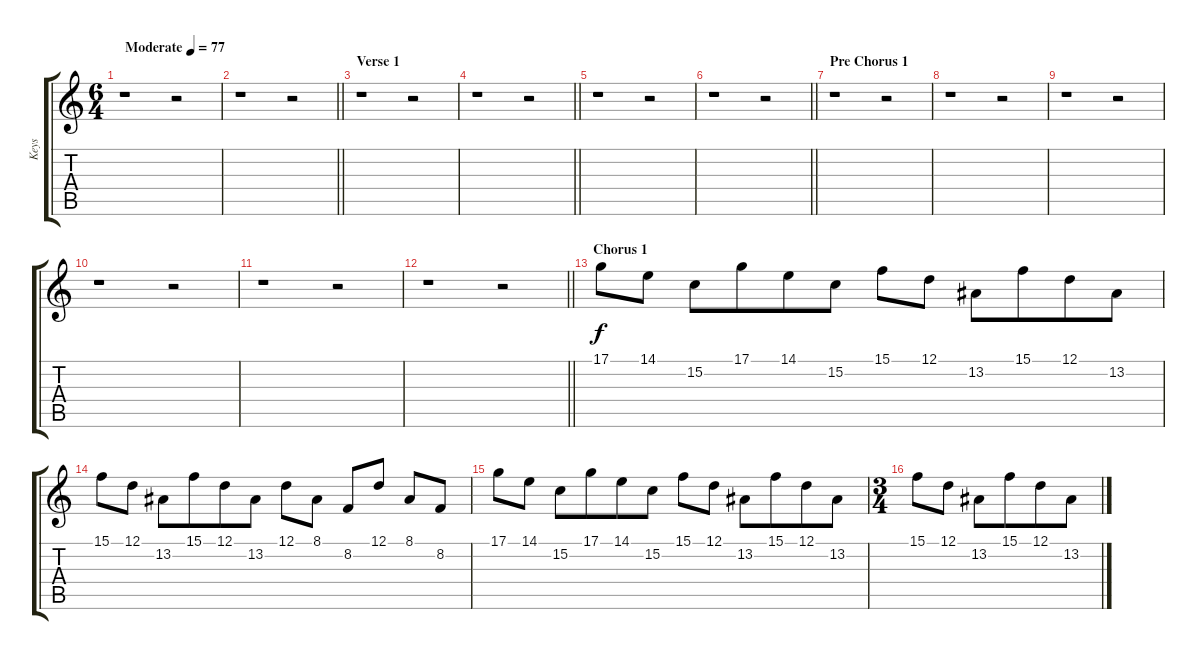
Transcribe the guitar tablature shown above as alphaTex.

\track ("Keys" "Keys") {instrument electricpiano1 bank 10}
\staff {score tabs}
\tuning (D4 A3 G3 D3 A2 D2) {hide}
\ts (6 4)
\tempo (77 "Moderate")
\clef g2
\ks c
r.1{dy f instrument electricpiano1} r.2 |
\barLineRight lightlight
r.1 r.2 |
\section ("" "Verse 1")
r.1 r.2 |
\barLineRight lightlight
r.1{beam merge} r.2 |
r.1 r.2 |
\barLineRight lightlight
r.1{beam merge} r.2 |
\section ("" "Pre Chorus 1")
r.1 r.2 |
r.1{beam merge} r.2 |
r.1 r.2 |
r.1 r.2 |
r.1 r.2 |
\barLineRight lightlight
r.1{beam merge} r.2 |
\section ("" "Chorus 1")
17.1.8{beam merge} 14.1.8 15.2.8 17.1.8{beam merge} 14.1.8 15.2.8 15.1.8 12.1.8 13.2.8{beam merge} 15.1.8{beam merge} 12.1.8{beam merge} 13.2.8 |
15.1.8 12.1.8 13.2.8{beam merge} 15.1.8{beam merge} 12.1.8{beam merge} 13.2.8 12.1.8 8.1.8 8.2.8 12.1.8 8.1.8 8.2.8 |
17.1.8{beam merge} 14.1.8 15.2.8 17.1.8{beam merge} 14.1.8 15.2.8 15.1.8 12.1.8 13.2.8{beam merge} 15.1.8{beam merge} 12.1.8{beam merge} 13.2.8 |
\ts (3 4)
15.1.8 12.1.8 13.2.8{beam merge} 15.1.8{beam merge} 12.1.8{beam merge} 13.2.8
